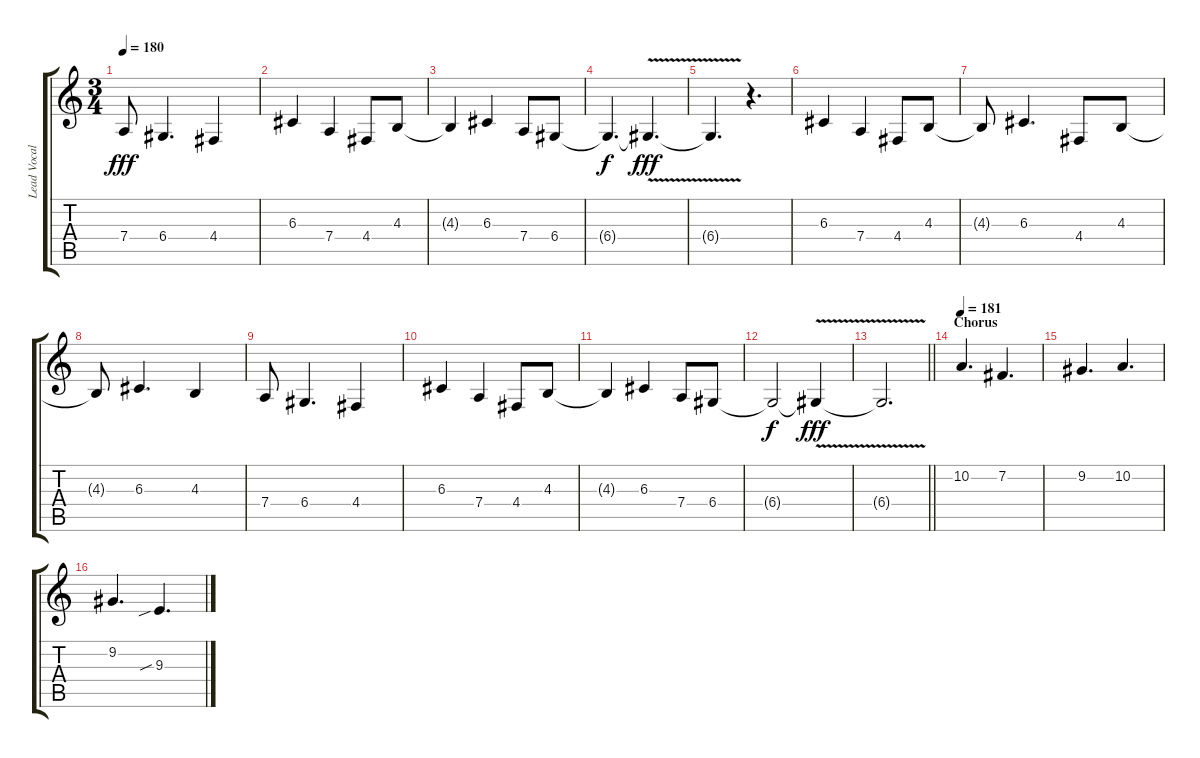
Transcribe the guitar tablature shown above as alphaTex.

\track ("Lead Vocal" "Lead Vocal") {instrument tenorsax}
\staff {score tabs}
\tuning (E4 B3 G3 D3 A2 D2) {hide}
\ts (3 4)
\tempo 180
\clef g2
\ks c
7.4{t}.8{dy fff} 6.4.4{d} 4.4.4 |
6.3.4 7.4.4 4.4.8 4.3.8 |
4.3{t}.4 6.3.4 7.4.8 6.4.8 |
6.4{t}.4{d dy f} 6.4{v t}.4{d dy fff} |
6.4{t}.4{d} r.4{d} |
6.3.4 7.4.4 4.4.8 4.3.8 |
4.3{t}.8 6.3.4{d} 4.4.8 4.3.8 |
4.3{t}.8 6.3.4{d} 4.3.4 |
7.4.8 6.4.4{d} 4.4.4 |
6.3.4 7.4.4 4.4.8 4.3.8 |
4.3{t}.4 6.3.4 7.4.8 6.4.8 |
6.4{t}.2{dy f} 6.4{v t}.4{dy fff} |
\barLineRight lightlight
6.4{t}.2{d} |
\section ("" "Chorus")
\tempo 181
10.2.4{d} 7.2.4{d} |
9.2.4{d} 10.2.4{d} |
9.2.4{d} 9.3{sib}.4{d}
